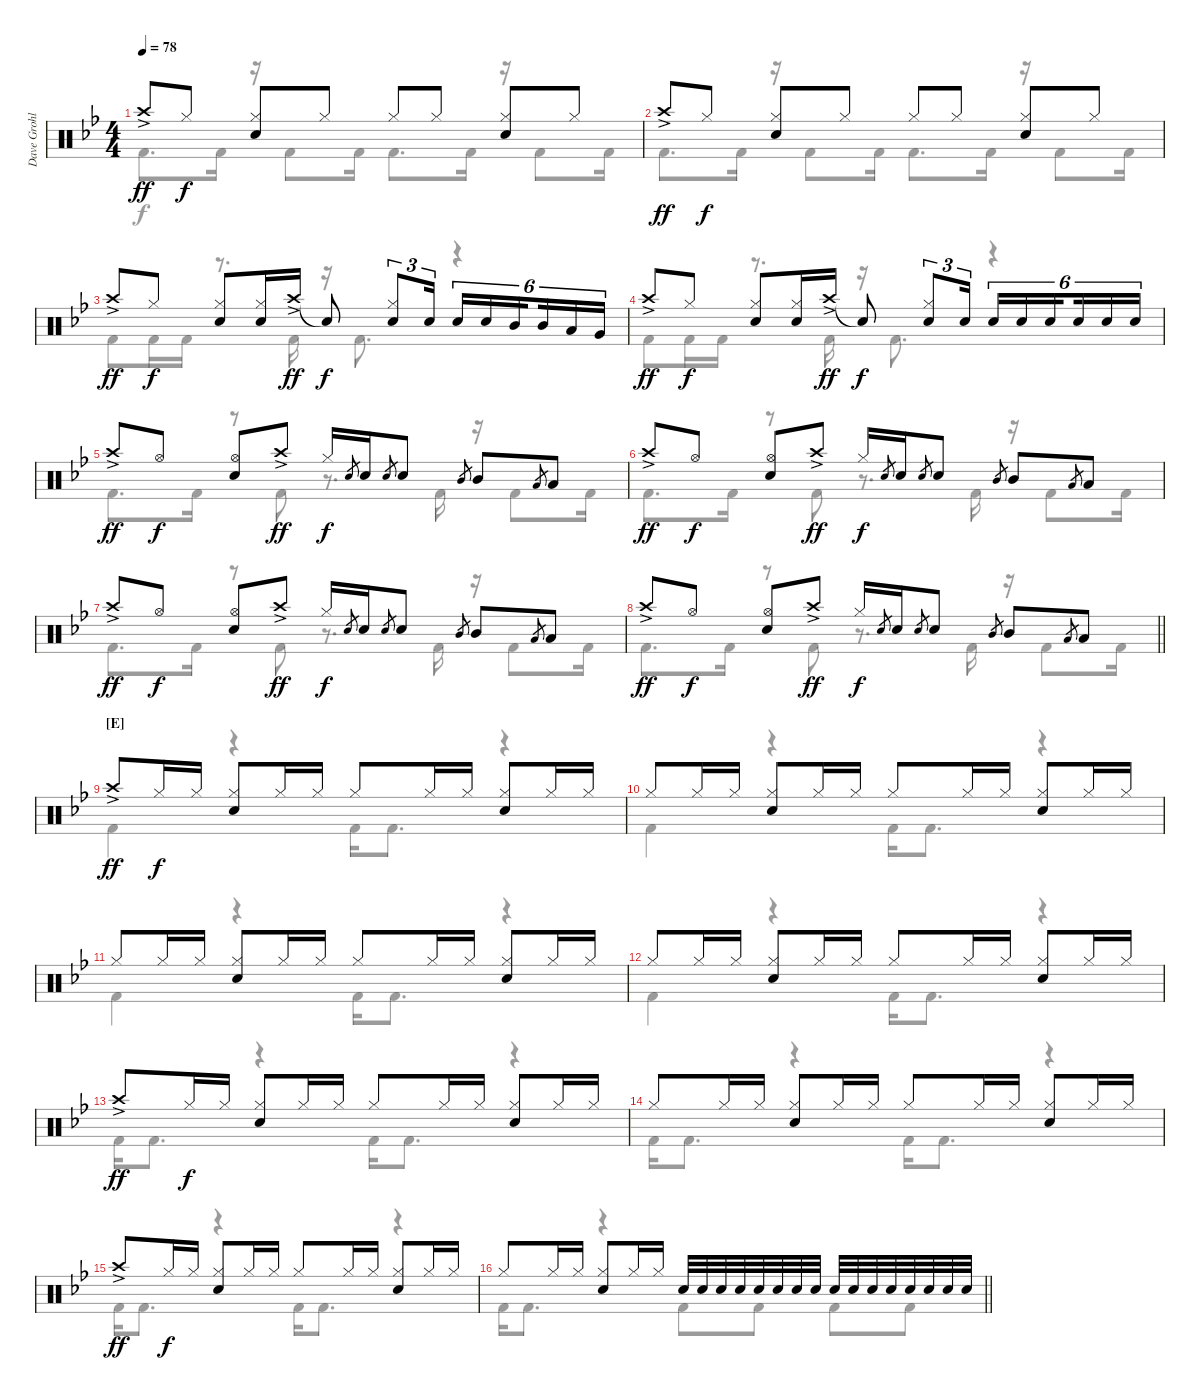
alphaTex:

\track ("Dave Grohl" "Dave Grohl") {instrument percussion}
\staff {score}
\articulation defaults
\voice
\ts (4 4)
\tempo 78
\clef neutral
\ks bb "Crash high (hit)"{ac}.8{dy ff} "Hi-Hat (closed)".8{dy f}
("Hi-Hat (closed)" "Snare (hit) 2").8 "Hi-Hat (closed)".8 "Hi-Hat (closed)".8 "Hi-Hat (closed)".8 ("Hi-Hat (closed)" "Snare (hit) 2").8 "Hi-Hat (closed)".8 |
"Crash high (hit)"{ac}.8{dy ff} "Hi-Hat (closed)".8{dy f} ("Hi-Hat (closed)" "Snare (hit) 2").8 "Hi-Hat (closed)".8 "Hi-Hat (closed)".8 "Hi-Hat (closed)".8 ("Hi-Hat (closed)" "Snare (hit) 2").8 "Hi-Hat (closed)".8 |
"Crash high (hit)"{ac}.8{dy ff} "Hi-Hat (closed)".8{dy f} ("Hi-Hat (closed)" "Snare (hit) 2").8 ("Hi-Hat (closed)" "Snare (hit) 2").16 "Crash high (hit)"{ac}.16{dy ff} "Snare (hit)"{t}.8{dy f} ("Hi-Hat (closed)" "Snare (hit) 2").8{tu (3 2)} "Snare (hit) 2".16{tu (3 2)} "Snare (hit) 2".16{tu (6 4)} "Snare (hit) 2".16{tu (6 4)} "Mid Tom (hit)".16{tu (6 4) beam splitsecondary} "Mid Tom (hit)".16{tu (6 4)} "Low Tom (hit)".16{tu (6 4)} "Very Low Tom (hit)".16{tu (6 4)} |
"Crash high (hit)"{ac}.8{dy ff} "Hi-Hat (closed)".8{dy f} ("Hi-Hat (closed)" "Snare (hit) 2").8 ("Hi-Hat (closed)" "Snare (hit) 2").16 "Crash high (hit)"{ac}.16{dy ff} "Snare (hit)"{t}.8{dy f} ("Hi-Hat (closed)" "Snare (hit) 2").8{tu (3 2)} "Snare (hit) 2".16{tu (3 2)} "Snare (hit) 2".16{tu (6 4)} "Snare (hit) 2".16{tu (6 4)} "Snare (hit) 2".16{tu (6 4) beam splitsecondary} "Snare (hit) 2".16{tu (6 4)} "Snare (hit) 2".16{tu (6 4)} "Snare (hit) 2".16{tu (6 4)} |
"Crash high (hit)"{ac}.8{dy ff} "Hi-Hat (open)".8{dy f} ("Hi-Hat (open)" "Snare (hit) 2").8 "Crash high (hit)"{ac}.8{dy ff} "Hi-Hat (closed)".16{dy f} "Snare (hit) 2".8{gr} "Snare (hit) 2".16 "Snare (hit) 2".8{gr} "Snare (hit) 2".8 "Mid Tom (hit)".8{gr} "Mid Tom (hit)".8 "Low Tom (hit)".8{gr} "Low Tom (hit)".8 |
"Crash high (hit)"{ac}.8{dy ff} "Hi-Hat (open)".8{dy f} ("Hi-Hat (open)" "Snare (hit) 2").8 "Crash high (hit)"{ac}.8{dy ff} "Hi-Hat (closed)".16{dy f} "Snare (hit) 2".8{gr} "Snare (hit) 2".16 "Snare (hit) 2".8{gr} "Snare (hit) 2".8 "Mid Tom (hit)".8{gr} "Mid Tom (hit)".8 "Low Tom (hit)".8{gr} "Low Tom (hit)".8 |
"Crash high (hit)"{ac}.8{dy ff} "Hi-Hat (open)".8{dy f} ("Hi-Hat (open)" "Snare (hit) 2").8 "Crash high (hit)"{ac}.8{dy ff} "Hi-Hat (closed)".16{dy f} "Snare (hit) 2".8{gr} "Snare (hit) 2".16 "Snare (hit) 2".8{gr} "Snare (hit) 2".8 "Mid Tom (hit)".8{gr} "Mid Tom (hit)".8 "Low Tom (hit)".8{gr} "Low Tom (hit)".8 |
\barLineRight lightlight "Crash high (hit)"{ac}.8{dy ff} "Hi-Hat (open)".8{dy f}
("Hi-Hat (open)" "Snare (hit) 2").8 "Crash high (hit)"{ac}.8{dy ff} "Hi-Hat (closed)".16{dy f} "Snare (hit) 2".8{gr} "Snare (hit) 2".16 "Snare (hit) 2".8{gr} "Snare (hit) 2".8 "Mid Tom (hit)".8{gr} "Mid Tom (hit)".8 "Low Tom (hit)".8{gr} "Low Tom (hit)".8 |
\section ("" "[E]")
"Crash high (hit)"{ac}.8{dy ff} "Hi-Hat (closed)".16{dy f} "Hi-Hat (closed)".16 ("Hi-Hat (closed)" "Snare (hit) 2").8 "Hi-Hat (closed)".16 "Hi-Hat (closed)".16 "Hi-Hat (closed)".8 "Hi-Hat (closed)".16 "Hi-Hat (closed)".16 ("Hi-Hat (closed)" "Snare (hit) 2").8 "Hi-Hat (closed)".16 "Hi-Hat (closed)".16 |
"Hi-Hat (closed)".8 "Hi-Hat (closed)".16 "Hi-Hat (closed)".16 ("Hi-Hat (closed)" "Snare (hit) 2").8 "Hi-Hat (closed)".16 "Hi-Hat (closed)".16 "Hi-Hat (closed)".8 "Hi-Hat (closed)".16 "Hi-Hat (closed)".16 ("Hi-Hat (closed)" "Snare (hit) 2").8 "Hi-Hat (closed)".16 "Hi-Hat (closed)".16 |
"Hi-Hat (closed)".8 "Hi-Hat (closed)".16 "Hi-Hat (closed)".16 ("Hi-Hat (closed)" "Snare (hit) 2").8 "Hi-Hat (closed)".16 "Hi-Hat (closed)".16 "Hi-Hat (closed)".8 "Hi-Hat (closed)".16 "Hi-Hat (closed)".16 ("Hi-Hat (closed)" "Snare (hit) 2").8 "Hi-Hat (closed)".16 "Hi-Hat (closed)".16 |
"Hi-Hat (closed)".8 "Hi-Hat (closed)".16 "Hi-Hat (closed)".16 ("Hi-Hat (closed)" "Snare (hit) 2").8 "Hi-Hat (closed)".16 "Hi-Hat (closed)".16 "Hi-Hat (closed)".8 "Hi-Hat (closed)".16 "Hi-Hat (closed)".16 ("Hi-Hat (closed)" "Snare (hit) 2").8 "Hi-Hat (closed)".16 "Hi-Hat (closed)".16 |
"Crash high (hit)"{ac}.8{dy ff} "Hi-Hat (closed)".16{dy f} "Hi-Hat (closed)".16 ("Hi-Hat (closed)" "Snare (hit) 2").8 "Hi-Hat (closed)".16 "Hi-Hat (closed)".16 "Hi-Hat (closed)".8 "Hi-Hat (closed)".16 "Hi-Hat (closed)".16 ("Hi-Hat (closed)" "Snare (hit) 2").8 "Hi-Hat (closed)".16 "Hi-Hat (closed)".16 |
"Hi-Hat (closed)".8 "Hi-Hat (closed)".16 "Hi-Hat (closed)".16 ("Hi-Hat (closed)" "Snare (hit) 2").8 "Hi-Hat (closed)".16 "Hi-Hat (closed)".16 "Hi-Hat (closed)".8 "Hi-Hat (closed)".16 "Hi-Hat (closed)".16 ("Hi-Hat (closed)" "Snare (hit) 2").8 "Hi-Hat (closed)".16 "Hi-Hat (closed)".16 |
"Crash high (hit)"{ac}.8{dy ff} "Hi-Hat (closed)".16{dy f} "Hi-Hat (closed)".16 ("Hi-Hat (closed)" "Snare (hit) 2").8 "Hi-Hat (closed)".16 "Hi-Hat (closed)".16 "Hi-Hat (closed)".8 "Hi-Hat (closed)".16 "Hi-Hat (closed)".16 ("Hi-Hat (closed)" "Snare (hit) 2").8 "Hi-Hat (closed)".16 "Hi-Hat (closed)".16 |
\barLineRight lightlight "Hi-Hat (closed)".8 "Hi-Hat (closed)".16 "Hi-Hat (closed)".16
("Hi-Hat (closed)" "Snare (hit) 2").8 "Hi-Hat (closed)".16 "Hi-Hat (closed)".16 "Snare (hit) 2".32 "Snare (hit) 2".32 "Snare (hit) 2".32 "Snare (hit) 2".32 "Snare (hit) 2".32 "Snare (hit) 2".32 "Snare (hit) 2".32 "Snare (hit) 2".32 "Snare (hit) 2".32 "Snare (hit) 2".32 "Snare (hit) 2".32 "Snare (hit) 2".32 "Snare (hit) 2".32 "Snare (hit) 2".32 "Snare (hit) 2".32 "Snare (hit) 2".32
\voice
\clef neutral
\ottava regular
\simile none
\ks bb "Kick (hit) 2".8{d dy f} "Kick (hit) 2".16
r.16 "Kick (hit) 2".8 "Kick (hit) 2".16 "Kick (hit) 2".8{d} "Kick (hit) 2".16 r.16 "Kick (hit) 2".8 "Kick (hit) 2".16 |
"Kick (hit) 2".8{d} "Kick (hit) 2".16 r.16 "Kick (hit) 2".8 "Kick (hit) 2".16 "Kick (hit) 2".8{d} "Kick (hit) 2".16 r.16 "Kick (hit) 2".8 "Kick (hit) 2".16 |
"Kick (hit) 2".8 "Kick (hit) 2".16 "Kick (hit) 2".16 r.8{d} "Kick (hit) 2".16 r.16 "Kick (hit) 2".8{d} r.4 |
"Kick (hit) 2".8 "Kick (hit) 2".16 "Kick (hit) 2".16 r.8{d} "Kick (hit) 2".16 r.16 "Kick (hit) 2".8{d} r.4 |
"Kick (hit) 2".8{d} "Kick (hit) 2".16 r.8 "Kick (hit) 2".8 r.8{d} "Kick (hit) 2".16 r.16 "Kick (hit) 2".8 "Kick (hit) 2".16 |
"Kick (hit) 2".8{d} "Kick (hit) 2".16 r.8 "Kick (hit) 2".8 r.8{d} "Kick (hit) 2".16 r.16 "Kick (hit) 2".8 "Kick (hit) 2".16 |
"Kick (hit) 2".8{d} "Kick (hit) 2".16 r.8 "Kick (hit) 2".8 r.8{d} "Kick (hit) 2".16 r.16 "Kick (hit) 2".8 "Kick (hit) 2".16 |
\barLineRight lightlight "Kick (hit) 2".8{d} "Kick (hit) 2".16
r.8 "Kick (hit) 2".8 r.8{d} "Kick (hit) 2".16 r.16 "Kick (hit) 2".8 "Kick (hit) 2".16 |
"Kick (hit) 2".4 r.4 "Kick (hit) 2".16 "Kick (hit) 2".8{d} r.4 |
"Kick (hit) 2".4 r.4 "Kick (hit) 2".16 "Kick (hit) 2".8{d} r.4 |
"Kick (hit) 2".4 r.4 "Kick (hit) 2".16 "Kick (hit) 2".8{d} r.4 |
"Kick (hit) 2".4 r.4 "Kick (hit) 2".16 "Kick (hit) 2".8{d} r.4 |
"Kick (hit) 2".16 "Kick (hit) 2".8{d} r.4 "Kick (hit) 2".16 "Kick (hit) 2".8{d} r.4 |
"Kick (hit) 2".16 "Kick (hit) 2".8{d} r.4 "Kick (hit) 2".16 "Kick (hit) 2".8{d} r.4 |
"Kick (hit) 2".16 "Kick (hit) 2".8{d} r.4 "Kick (hit) 2".16 "Kick (hit) 2".8{d} r.4 |
\barLineRight lightlight "Kick (hit) 2".16 "Kick (hit) 2".8{d}
r.4 "Kick (hit) 2".8 "Kick (hit) 2".8 "Kick (hit) 2".8 "Kick (hit) 2".8
